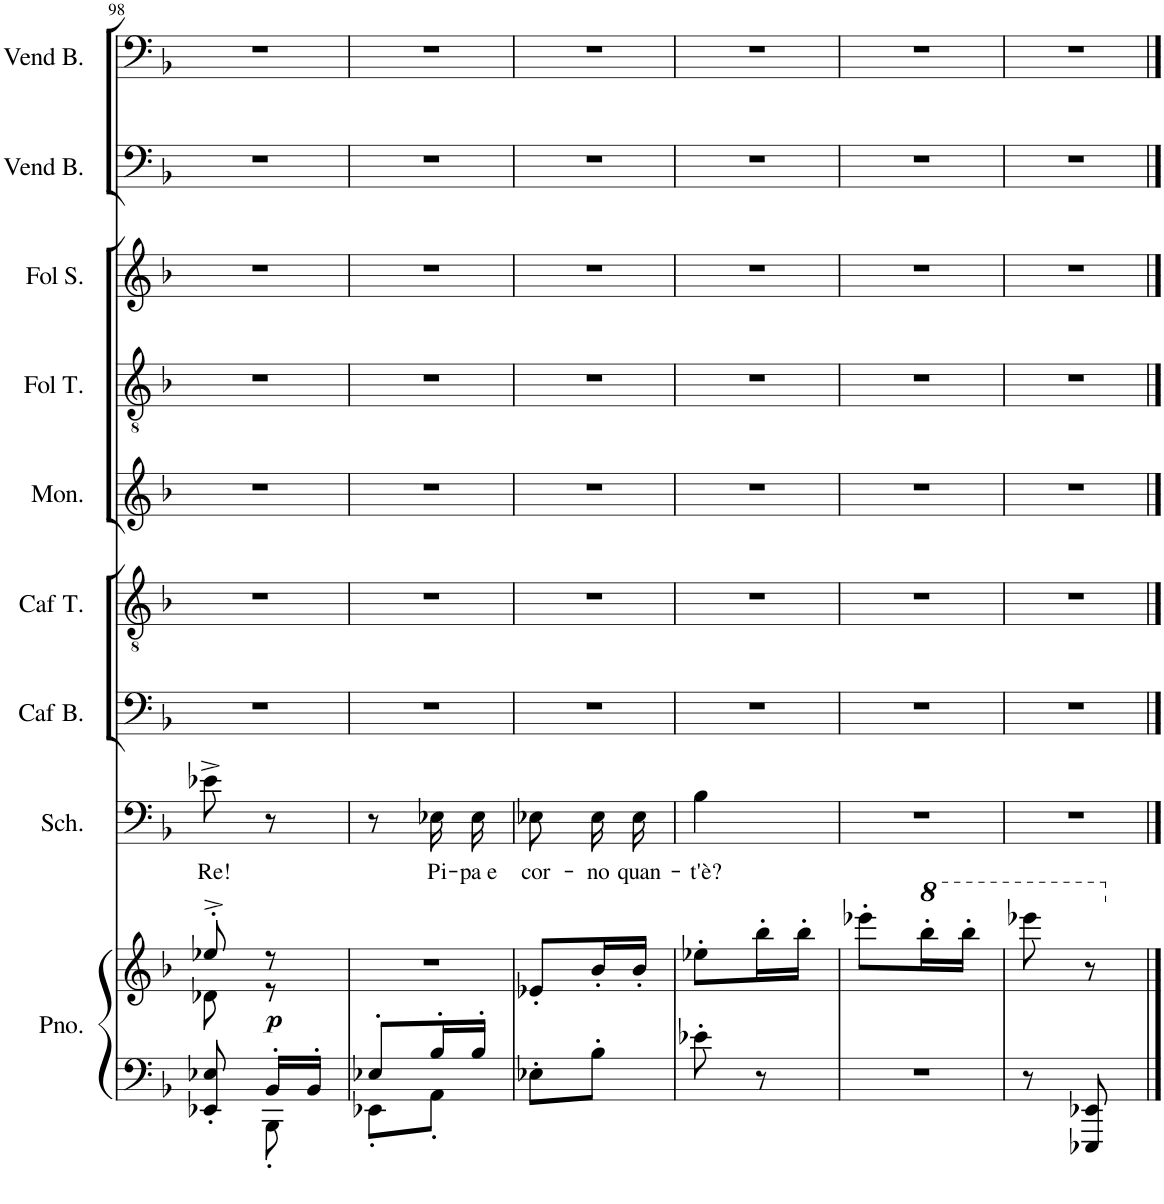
**kern	**kern	**dynam	**kern	**text	**kern	**kern	**kern	**kern	**kern	**kern	**kern
*part9	*part9	*part9	*part8	*part8	*part7	*part6	*part5	*part4	*part3	*part2	*part1
*staff10	*staff9	*staff9/10	*staff8	*staff8	*staff7	*staff6	*staff5	*staff4	*staff3	*staff2	*staff1
*I"Piano	*	*	*I"Schaunard	*	*I"Caffe Bass	*I"Caffè Ténor	*I"Monelli	*I"Folla Tenor	*I"Folla Soprano	*I"Venditori Bass	*I"Venditori Bass
*I'Pno.	*	*	*I'Sch.	*	*I'Caf B.	*I'Caf T.	*I'Mon.	*I'Fol T.	*I'Fol S.	*I'Vend B.	*I'Vend B.
!!LO:PB:g=z
*clefF4	*clefG2	*	*clefF4	*	*clefF4	*clefGv2	*clefG2	*clefGv2	*clefG2	*clefF4	*clefF4
*k[b-]	*k[b-]	*	*k[b-]	*	*k[b-]	*k[b-]	*k[b-]	*k[b-]	*k[b-]	*k[b-]	*k[b-]
*M2/8	*M2/8	*	*M2/8	*	*M2/8	*M2/8	*M2/8	*M2/8	*M2/8	*M2/8	*M2/8
=98	=98	=98	=98	=98	=98	=98	=98	=98	=98	=98	=98
*^	*^	*	*	*	*	*	*	*	*	*	*
!	!	!	!	!	!	!LO:LY:b	!	!	!	!	!	!	!
8EE-X/' 8E-X/'	8ryy	8ee-X'^/	8d-X\	.	8e-X^\	Re!	4r	4r	4r	4r	4r	4r	4r
!	!	!	!	!LO:DY:b	!	!	!	!	!	!	!	!	!
16BB-'/LL	8BBB-'\	8r	8r	p	8r	.	.	.	.	.	.	.	.
16BB-'/JJ	.	.	.	.	.	.	.	.	.	.	.	.	.
*	*	*v	*v	*	*	*	*	*	*	*	*	*	*
=99	=99	=99	=99	=99	=99	=99	=99	=99	=99	=99	=99	=99
8E-X'/L	8EE-X'\L	4r	.	8r	.	4r	4r	4r	4r	4r	4r	4r
!	!	!	!	!	!LO:LY:b	!	!	!	!	!	!	!
16B-'/L	8AA'\J	.	.	16E-X\LL	Pi-	.	.	.	.	.	.	.
!	!	!	!	!	!LO:LY:b	!	!	!	!	!	!	!
16B-'/JJ	.	.	.	16E-\JJ	-pa e	.	.	.	.	.	.	.
*v	*v	*	*	*	*	*	*	*	*	*	*	*
=100	=100	=100	=100	=100	=100	=100	=100	=100	=100	=100	=100
!	!	!	!	!LO:LY:b	!	!	!	!	!	!	!
8E-X'\L	8e-X'/L	.	8E-X\L	cor-	4r	4r	4r	4r	4r	4r	4r
!	!	!	!	!LO:LY:b	!	!	!	!	!	!	!
8B-'\J	16b-'/L	.	16E-\L	-no	.	.	.	.	.	.	.
!	!	!	!	!LO:LY:b	!	!	!	!	!	!	!
.	16b-'/JJ	.	16E-\JJ	quan-	.	.	.	.	.	.	.
=101	=101	=101	=101	=101	=101	=101	=101	=101	=101	=101	=101
!	!	!	!	!LO:LY:b	!	!	!	!	!	!	!
8e-X'\	8ee-X'\L	.	4B-\	-t'è?	4r	4r	4r	4r	4r	4r	4r
8r	16bb-'\L	.	.	.	.	.	.	.	.	.	.
.	16bb-'\JJ	.	.	.	.	.	.	.	.	.	.
=102	=102	=102	=102	=102	=102	=102	=102	=102	=102	=102	=102
4r	8eee-X'\L	.	4r	.	4r	4r	4r	4r	4r	4r	4r
*	*8va	*	*	*	*	*	*	*	*	*	*
.	16bbb-'\L	.	.	.	.	.	.	.	.	.	.
.	16bbb-'\JJ	.	.	.	.	.	.	.	.	.	.
=103	=103	=103	=103	=103	=103	=103	=103	=103	=103	=103	=103
8r	8eeee-X\	.	4r	.	4r	4r	4r	4r	4r	4r	4r
8EEE-X/ 8EE-X/	8r	.	.	.	.	.	.	.	.	.	.
*	*X8va	*	*	*	*	*	*	*	*	*	*
==	==	==	==	==	==	==	==	==	==	==	==
*-	*-	*-	*-	*-	*-	*-	*-	*-	*-	*-	*-
